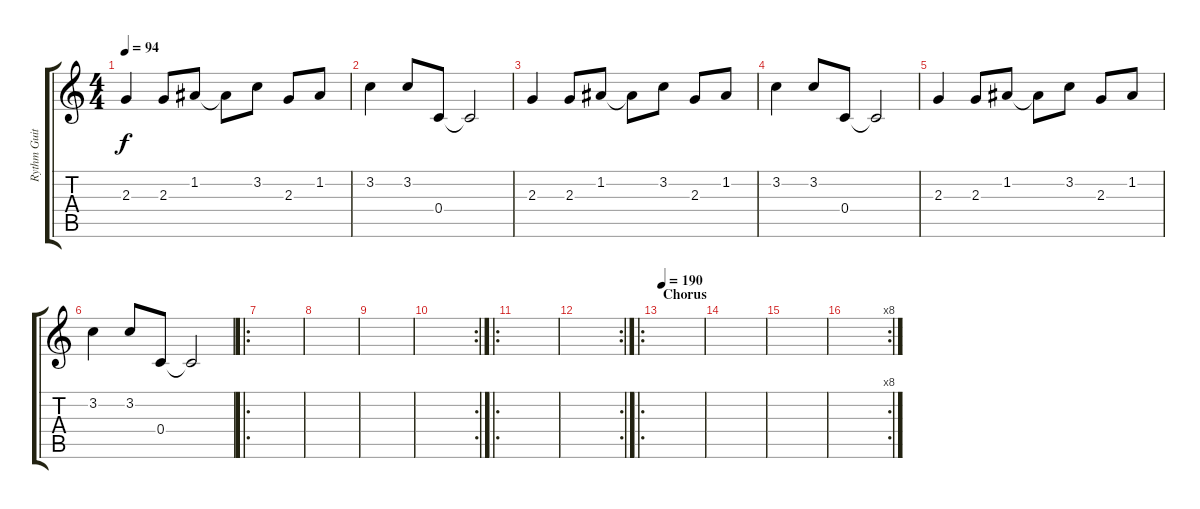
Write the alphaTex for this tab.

\track ("Rythm Guitar III" "Rythm Guit") {instrument electricguitarclean}
\staff {score tabs}
\tuning (D4 A3 F3 C3 G2 C2) {hide}
\ts (4 4)
\tempo 94
\clef g2
\ks c
2.3.4{dy f} 2.3.8 1.2.8 1.2{t}.8 3.2.8 2.3.8 1.2.8 |
3.2.4 3.2.8 0.4.8 0.4{t}.2 |
2.3.4 2.3.8 1.2.8 1.2{t}.8 3.2.8 2.3.8 1.2.8 |
3.2.4 3.2.8 0.4.8 0.4{t}.2 |
2.3.4 2.3.8 1.2.8 1.2{t}.8 3.2.8 2.3.8 1.2.8 |
3.2.4 3.2.8 0.4.8 0.4{t}.2 |
\ro
|
|
|
\rc 2
|
\ro
|
\rc 2
|
\ro
\section ("" "Chorus")
\tempo 190
|
|
|
\rc 8
